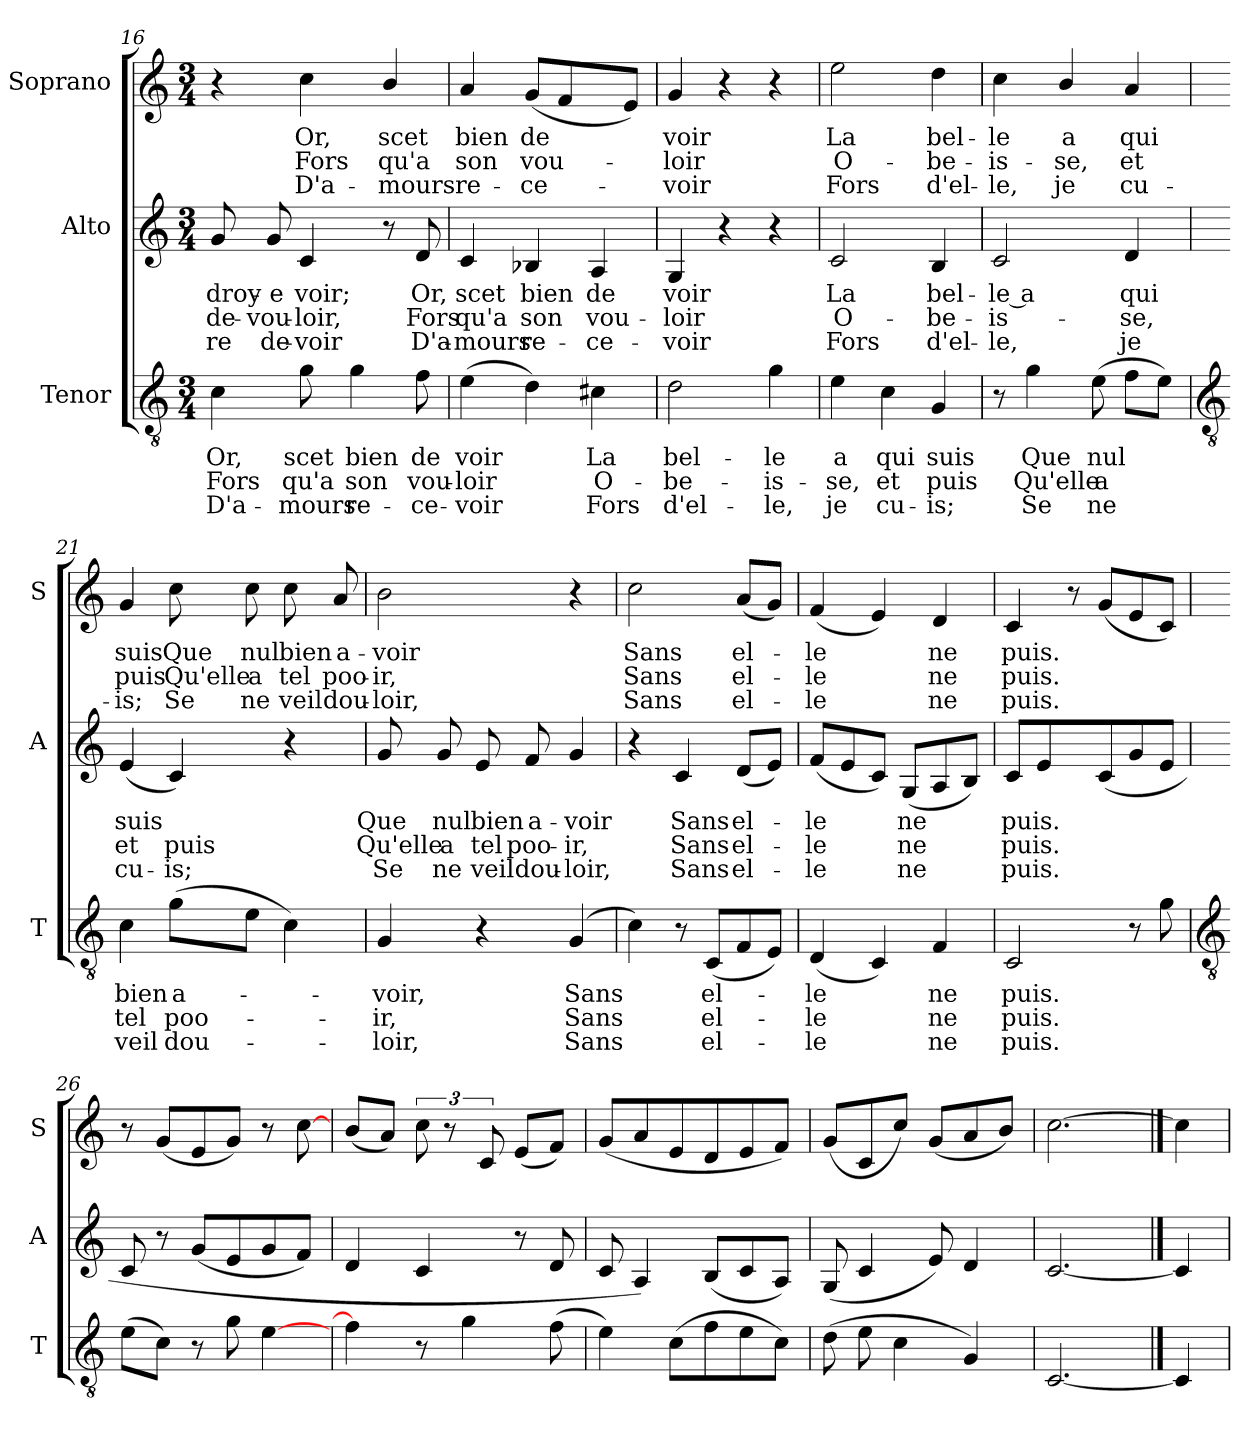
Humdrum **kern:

**kern	**text	**text	**text	**kern	**text	**text	**text	**kern	**text	**text	**text
*part3	*part3	*part3	*part3	*part2	*part2	*part2	*part2	*part1	*part1	*part1	*part1
*staff3	*staff3	*staff3	*staff3	*staff2	*staff2	*staff2	*staff2	*staff1	*staff1	*staff1	*staff1
*I"Tenor	*	*	*	*I"Alto	*	*	*	*I"Soprano	*	*	*
*I'T	*	*	*	*I'A	*	*	*	*I'S	*	*	*
!!LO:LB:g=z
*clefGv2	*	*	*	*clefG2	*	*	*	*clefG2	*	*	*
*k[]	*	*	*	*k[]	*	*	*	*k[]	*	*	*
*C:	*	*	*	*C:	*	*	*	*C:	*	*	*
*M3/4	*	*	*	*M3/4	*	*	*	*M3/4	*	*	*
=16	=16	=16	=16	=16	=16	=16	=16	=16	=16	=16	=16
!	!LO:LY:b	!LO:LY:b	!LO:LY:b	!	!LO:LY:b	!LO:LY:b	!LO:LY:b	!	!	!	!
4c	Or,	Fors	D'a-	8g	-droy-	-de-	-re	4r	.	.	.
!	!	!	!	!	!LO:LY:b	!LO:LY:b	!LO:LY:b	!	!	!	!
.	.	.	.	8g	e	vou-	-de-	.	.	.	.
!	!LO:LY:b	!LO:LY:b	!LO:LY:b	!	!LO:LY:b	!LO:LY:b	!LO:LY:b	!	!LO:LY:b	!LO:LY:b	!LO:LY:b
8g	-scet	qu'a	mours	4c	-voir;	loir,	voir	4cc	Or,	Fors	D'a-
!	!LO:LY:b	!LO:LY:b	!LO:LY:b	!	!	!	!	!	!	!	!
4g	bien	son	re-	.	.	.	.	.	.	.	.
!	!	!	!	!	!	!	!	!	!LO:LY:b	!LO:LY:b	!LO:LY:b
.	.	.	.	8r	.	.	.	4b/	-scet	qu'a	mours
!	!LO:LY:b	!LO:LY:b	!LO:LY:b	!	!LO:LY:b	!LO:LY:b	!LO:LY:b	!	!	!	!
8f	-de	vou-	-ce-	8d	Or,	Fors	D'a-	.	.	.	.
=17	=17	=17	=17	=17	=17	=17	=17	=17	=17	=17	=17
!	!LO:LY:b	!LO:LY:b	!LO:LY:b	!	!LO:LY:b	!LO:LY:b	!LO:LY:b	!	!LO:LY:b	!LO:LY:b	!LO:LY:b
(>4e	-voir	loir	voir	4c	-scet	qu'a	mours	4a	bien	son	re-
!	!	!	!	!	!LO:LY:b	!LO:LY:b	!LO:LY:b	!	!LO:LY:b	!LO:LY:b	!LO:LY:b
4d)	.	.	.	4B-X/	bien	son	re-	(<8gL	-de	vou-	ce-
.	.	.	.	.	.	.	.	4f	.	.	.
!	!LO:LY:b	!LO:LY:b	!LO:LY:b	!	!LO:LY:b	!LO:LY:b	!LO:LY:b	!	!	!	!
4c#X	La	O-	-Fors	4A	-de	vou-	-ce-	.	.	.	.
.	.	.	.	.	.	.	.	8eJ)	.	.	.
=18	=18	=18	=18	=18	=18	=18	=18	=18	=18	=18	=18
!	!LO:LY:b	!LO:LY:b	!LO:LY:b	!	!LO:LY:b	!LO:LY:b	!LO:LY:b	!	!LO:LY:b	!LO:LY:b	!LO:LY:b
2d	bel-	-be-	-d'el-	4G	-voir	loir	voir	4g	voir	loir	voir
.	.	.	.	4r	.	.	.	4r	.	.	.
!	!LO:LY:b	!LO:LY:b	!LO:LY:b	!	!	!	!	!	!	!	!
4g	-le	is-	-le,	4r	.	.	.	4r	.	.	.
=19	=19	=19	=19	=19	=19	=19	=19	=19	=19	=19	=19
!	!LO:LY:b	!LO:LY:b	!LO:LY:b	!	!LO:LY:b	!LO:LY:b	!LO:LY:b	!	!LO:LY:b	!LO:LY:b	!LO:LY:b
4e	a	se,	je	2c	La	O-	-Fors	2ee	La	O-	-Fors
!	!LO:LY:b	!LO:LY:b	!LO:LY:b	!	!	!	!	!	!	!	!
4c	qui	et	cu-	.	.	.	.	.	.	.	.
!	!LO:LY:b	!LO:LY:b	!LO:LY:b	!	!LO:LY:b	!LO:LY:b	!LO:LY:b	!	!LO:LY:b	!LO:LY:b	!LO:LY:b
4G	-suis	puis	is;	4B	bel-	-be-	-d'el-	4dd	bel-	-be-	-d'el-
=20	=20	=20	=20	=20	=20	=20	=20	=20	=20	=20	=20
!	!	!	!	!	!LO:LY:b	!LO:LY:b	!LO:LY:b	!	!LO:LY:b	!LO:LY:b	!LO:LY:b
8r	.	.	.	2c	-le a	is-	-le,	4cc	-le	is-	-le,
!	!LO:LY:b	!LO:LY:b	!LO:LY:b	!	!	!	!	!	!	!	!
4g	Que	Qu'elle	Se	.	.	.	.	.	.	.	.
!	!	!	!	!	!	!	!	!	!LO:LY:b	!LO:LY:b	!LO:LY:b
.	.	.	.	.	.	.	.	4b/	a	se,	je
!	!LO:LY:b	!LO:LY:b	!LO:LY:b	!	!	!	!	!	!	!	!
(>8e	nul	a	ne	.	.	.	.	.	.	.	.
!	!	!	!	!	!LO:LY:b	!LO:LY:b	!LO:LY:b	!	!LO:LY:b	!LO:LY:b	!LO:LY:b
8fL	.	.	.	4d	qui	se,	je	4a	qui	et	cu-
8eJ)	.	.	.	.	.	.	.	.	.	.	.
!!LO:LB:g=z
=21	=21	=21	=21	=21	=21	=21	=21	=21	=21	=21	=21
*clefGv2	*	*	*	*	*	*	*	*	*	*	*
!	!LO:LY:b	!LO:LY:b	!LO:LY:b	!	!LO:LY:b	!LO:LY:b	!LO:LY:b	!	!LO:LY:b	!LO:LY:b	!LO:LY:b
4c	bien	tel	veil	(<4e	suis	et	cu-	4g	-suis	puis	is;
!	!LO:LY:b	!LO:LY:b	!LO:LY:b	!	!	!LO:LY:b	!LO:LY:b	!	!LO:LY:b	!LO:LY:b	!LO:LY:b
(>8gL	a-	poo-	dou-	4c)	.	-puis	is;	8cc	Que	Qu'elle	Se
!	!	!	!	!	!	!	!	!	!LO:LY:b	!LO:LY:b	!LO:LY:b
8eJ	.	.	.	.	.	.	.	8cc	nul	a	ne
!	!	!	!	!	!	!	!	!	!LO:LY:b	!LO:LY:b	!LO:LY:b
4c)	.	.	.	4r	.	.	.	8cc	bien	tel	veil
!	!	!	!	!	!	!	!	!	!LO:LY:b	!LO:LY:b	!LO:LY:b
.	.	.	.	.	.	.	.	8a	a-	-poo-	-dou-
=22	=22	=22	=22	=22	=22	=22	=22	=22	=22	=22	=22
!	!LO:LY:b	!LO:LY:b	!LO:LY:b	!	!LO:LY:b	!LO:LY:b	!LO:LY:b	!	!LO:LY:b	!LO:LY:b	!LO:LY:b
4G	voir,	ir,	loir,	8g	Que	Qu'elle	Se	2b	-voir	ir,	loir,
!	!	!	!	!	!LO:LY:b	!LO:LY:b	!LO:LY:b	!	!	!	!
.	.	.	.	8g	nul	a	ne	.	.	.	.
!	!	!	!	!	!LO:LY:b	!LO:LY:b	!LO:LY:b	!	!	!	!
4r	.	.	.	8e	bien	tel	veil	.	.	.	.
!	!	!	!	!	!LO:LY:b	!LO:LY:b	!LO:LY:b	!	!	!	!
.	.	.	.	8f	a-	-poo-	-dou-	.	.	.	.
!	!LO:LY:b	!LO:LY:b	!LO:LY:b	!	!LO:LY:b	!LO:LY:b	!LO:LY:b	!	!	!	!
(<4G	Sans	Sans	Sans	4g	-voir	ir,	loir,	4r	.	.	.
=23	=23	=23	=23	=23	=23	=23	=23	=23	=23	=23	=23
!	!	!	!	!	!	!	!	!	!LO:LY:b	!LO:LY:b	!LO:LY:b
4c)	.	.	.	4r	.	.	.	2cc	Sans	Sans	Sans
!	!	!	!	!	!LO:LY:b	!LO:LY:b	!LO:LY:b	!	!	!	!
8r	.	.	.	4c	Sans	Sans	Sans	.	.	.	.
!	!LO:LY:b	!LO:LY:b	!LO:LY:b	!	!	!	!	!	!	!	!
(<8CL	el-	el-	el-	.	.	.	.	.	.	.	.
!	!	!	!	!	!LO:LY:b	!LO:LY:b	!LO:LY:b	!	!LO:LY:b	!LO:LY:b	!LO:LY:b
8F	.	.	.	(<8dL	el-	el-	el-	(<8aL	el-	el-	el-
8EJ)	.	.	.	8eJ)	.	.	.	8gJ)	.	.	.
=24	=24	=24	=24	=24	=24	=24	=24	=24	=24	=24	=24
!	!LO:LY:b	!LO:LY:b	!LO:LY:b	!	!LO:LY:b	!LO:LY:b	!LO:LY:b	!	!LO:LY:b	!LO:LY:b	!LO:LY:b
(<4D	le	le	le	(<8fL	le	le	le	(<4f	le	le	le
.	.	.	.	8e	.	.	.	.	.	.	.
4C)	.	.	.	8cJ)	.	.	.	4e)	.	.	.
!	!	!	!	!	!LO:LY:b	!LO:LY:b	!LO:LY:b	!	!	!	!
.	.	.	.	(<8GL	ne	ne	ne	.	.	.	.
!	!LO:LY:b	!LO:LY:b	!LO:LY:b	!	!	!	!	!	!LO:LY:b	!LO:LY:b	!LO:LY:b
4F	ne	ne	ne	8A	.	.	.	4d	ne	ne	ne
.	.	.	.	8BJ)	.	.	.	.	.	.	.
=25	=25	=25	=25	=25	=25	=25	=25	=25	=25	=25	=25
!	!LO:LY:b	!LO:LY:b	!LO:LY:b	!	!LO:LY:b	!LO:LY:b	!LO:LY:b	!	!LO:LY:b	!LO:LY:b	!LO:LY:b
2C	puis.	puis.	puis.	8cL	puis.	puis.	puis.	4c	puis.	puis.	puis.
.	.	.	.	4e	.	.	.	.	.	.	.
.	.	.	.	.	.	.	.	8r	.	.	.
.	.	.	.	(<8c	.	.	.	(<8gL	.	.	.
8r	.	.	.	8g	.	.	.	8e	.	.	.
8g	.	.	.	8eJ	.	.	.	8cJ)	.	.	.
!!LO:LB:g=z
=26	=26	=26	=26	=26	=26	=26	=26	=26	=26	=26	=26
*clefGv2	*	*	*	*	*	*	*	*	*	*	*
(>8eL	.	.	.	8c	.	.	.	8r	.	.	.
8cJ)	.	.	.	8r	.	.	.	(<8gL	.	.	.
8r	.	.	.	(<8gL	.	.	.	8e	.	.	.
8g	.	.	.	8e	.	.	.	8gJ)	.	.	.
[4e	.	.	.	8g	.	.	.	8r	.	.	.
.	.	.	.	8fJ)	.	.	.	[8cc	.	.	.
=27	=27	=27	=27	=27	=27	=27	=27	=27	=27	=27	=27
4f]	.	.	.	4d	.	.	.	(<8bL	.	.	.
.	.	.	.	.	.	.	.	8aJ)	.	.	.
8r	.	.	.	4c	.	.	.	12cc	.	.	.
.	.	.	.	.	.	.	.	12r	.	.	.
4g	.	.	.	.	.	.	.	.	.	.	.
.	.	.	.	.	.	.	.	12c	.	.	.
.	.	.	.	8r	.	.	.	(<8eL	.	.	.
(>8f	.	.	.	8d	.	.	.	8fJ)	.	.	.
=28	=28	=28	=28	=28	=28	=28	=28	=28	=28	=28	=28
4e)	.	.	.	8c	.	.	.	(<8gL	.	.	.
.	.	.	.	4A)	.	.	.	8a	.	.	.
(>8cL	.	.	.	.	.	.	.	8e	.	.	.
8f	.	.	.	(<8BL	.	.	.	8d	.	.	.
8e	.	.	.	8c	.	.	.	8e	.	.	.
8cJ)	.	.	.	8AJ)	.	.	.	8fJ)	.	.	.
=29	=29	=29	=29	=29	=29	=29	=29	=29	=29	=29	=29
(>8d	.	.	.	(<8G	.	.	.	(<8gL	.	.	.
8e	.	.	.	4c	.	.	.	8c	.	.	.
4c	.	.	.	.	.	.	.	8ccJ)	.	.	.
.	.	.	.	8e)	.	.	.	(<8gL	.	.	.
4G)	.	.	.	4d	.	.	.	8a	.	.	.
.	.	.	.	.	.	.	.	8bJ)	.	.	.
=30	=30	=30	=30	=30	=30	=30	=30	=30	=30	=30	=30
[2.C	.	.	.	[2.c	.	.	.	[2.cc	.	.	.
==31	==31	==31	==31	==31	==31	==31	==31	==31	==31	==31	==31
4C]	.	.	.	4c]	.	.	.	4cc]	.	.	.
=	=	=	=	=	=	=	=	=	=	=	=
*-	*-	*-	*-	*-	*-	*-	*-	*-	*-	*-	*-
